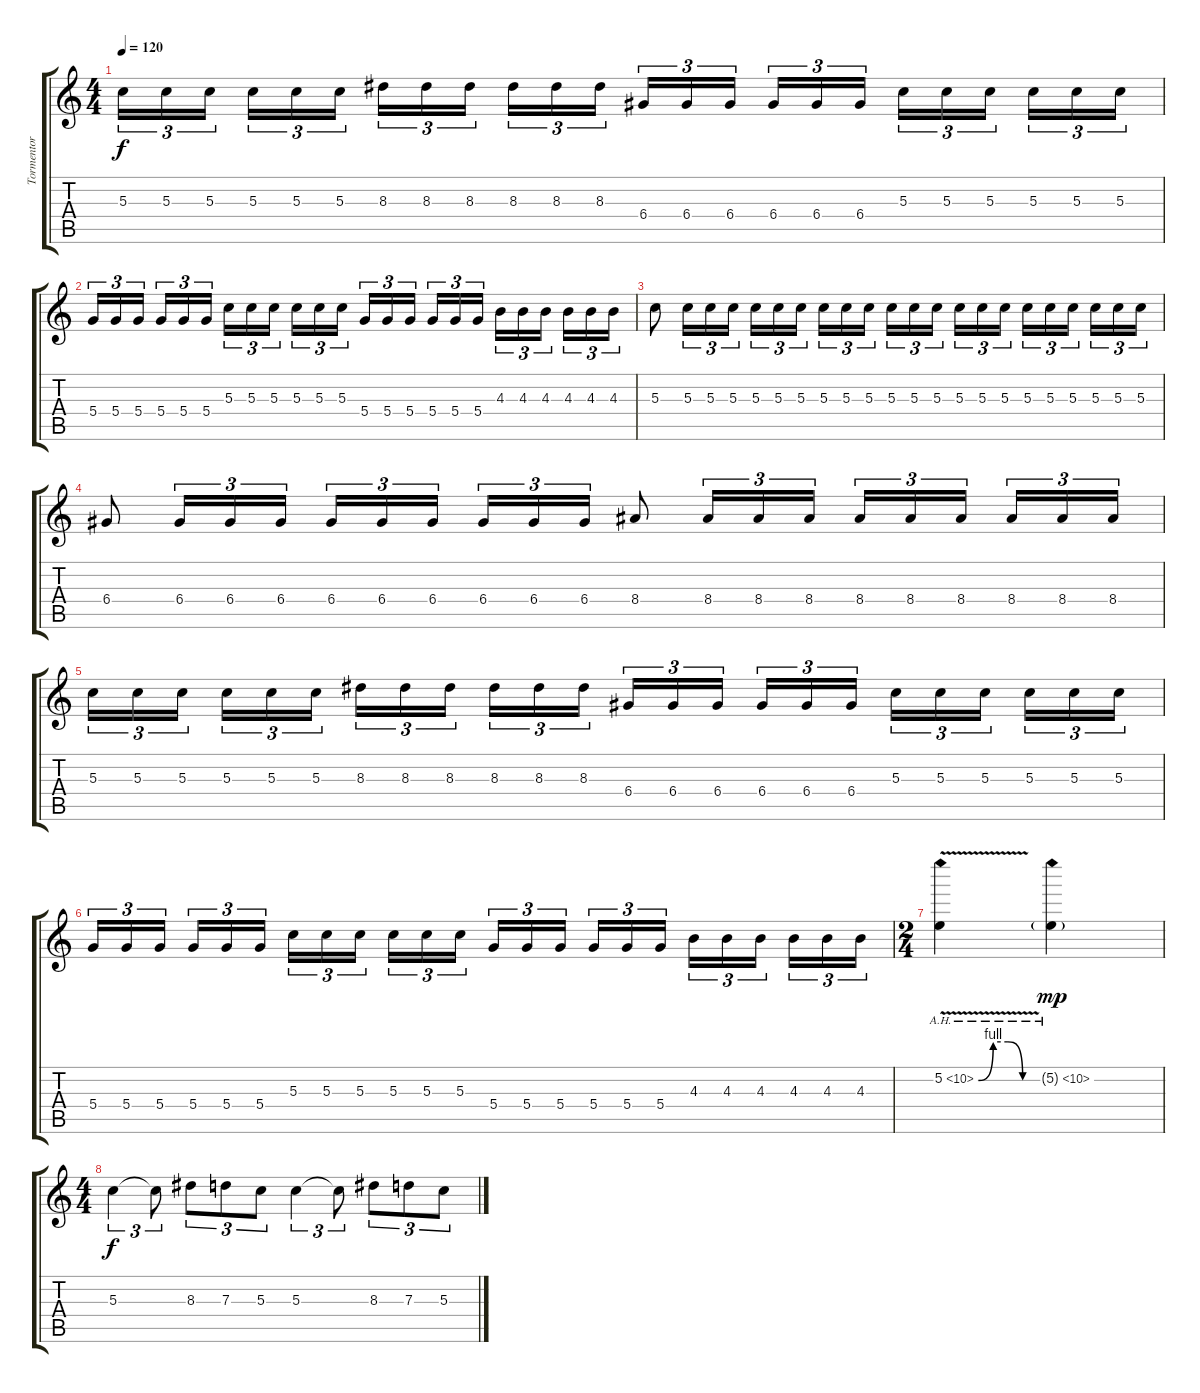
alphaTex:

\track ("Tormentor" "Tormentor") {instrument distortionguitar}
\staff {score tabs}
\tuning (E4 B3 G3 D3 A2 E2) {hide}
\ts (4 4)
\tempo 120
\clef g2
\ks c
5.3.16{tu (3 2) dy f} 5.3.16{tu (3 2)} 5.3.16{tu (3 2)} 5.3.16{tu (3 2)} 5.3.16{tu (3 2)} 5.3.16{tu (3 2)} 8.3.16{tu (3 2)} 8.3.16{tu (3 2)} 8.3.16{tu (3 2)} 8.3.16{tu (3 2)} 8.3.16{tu (3 2)} 8.3.16{tu (3 2)} 6.4.16{tu (3 2)} 6.4.16{tu (3 2)} 6.4.16{tu (3 2)} 6.4.16{tu (3 2)} 6.4.16{tu (3 2)} 6.4.16{tu (3 2)} 5.3.16{tu (3 2)} 5.3.16{tu (3 2)} 5.3.16{tu (3 2)} 5.3.16{tu (3 2)} 5.3.16{tu (3 2)} 5.3.16{tu (3 2)} |
5.4.16{tu (3 2)} 5.4.16{tu (3 2)} 5.4.16{tu (3 2)} 5.4.16{tu (3 2)} 5.4.16{tu (3 2)} 5.4.16{tu (3 2)} 5.3.16{tu (3 2)} 5.3.16{tu (3 2)} 5.3.16{tu (3 2)} 5.3.16{tu (3 2)} 5.3.16{tu (3 2)} 5.3.16{tu (3 2)} 5.4.16{tu (3 2)} 5.4.16{tu (3 2)} 5.4.16{tu (3 2)} 5.4.16{tu (3 2)} 5.4.16{tu (3 2)} 5.4.16{tu (3 2)} 4.3.16{tu (3 2)} 4.3.16{tu (3 2)} 4.3.16{tu (3 2)} 4.3.16{tu (3 2)} 4.3.16{tu (3 2)} 4.3.16{tu (3 2)} |
5.3.8 5.3.16{tu (3 2)} 5.3.16{tu (3 2)} 5.3.16{tu (3 2)} 5.3.16{tu (3 2)} 5.3.16{tu (3 2)} 5.3.16{tu (3 2)} 5.3.16{tu (3 2)} 5.3.16{tu (3 2)} 5.3.16{tu (3 2)} 5.3.16{tu (3 2)} 5.3.16{tu (3 2)} 5.3.16{tu (3 2)} 5.3.16{tu (3 2)} 5.3.16{tu (3 2)} 5.3.16{tu (3 2)} 5.3.16{tu (3 2)} 5.3.16{tu (3 2)} 5.3.16{tu (3 2)} 5.3.16{tu (3 2)} 5.3.16{tu (3 2)} 5.3.16{tu (3 2)} |
6.4.8 6.4.16{tu (3 2)} 6.4.16{tu (3 2)} 6.4.16{tu (3 2)} 6.4.16{tu (3 2)} 6.4.16{tu (3 2)} 6.4.16{tu (3 2)} 6.4.16{tu (3 2)} 6.4.16{tu (3 2)} 6.4.16{tu (3 2)} 8.4.8 8.4.16{tu (3 2)} 8.4.16{tu (3 2)} 8.4.16{tu (3 2)} 8.4.16{tu (3 2)} 8.4.16{tu (3 2)} 8.4.16{tu (3 2)} 8.4.16{tu (3 2)} 8.4.16{tu (3 2)} 8.4.16{tu (3 2)} |
5.3.16{tu (3 2)} 5.3.16{tu (3 2)} 5.3.16{tu (3 2)} 5.3.16{tu (3 2)} 5.3.16{tu (3 2)} 5.3.16{tu (3 2)} 8.3.16{tu (3 2)} 8.3.16{tu (3 2)} 8.3.16{tu (3 2)} 8.3.16{tu (3 2)} 8.3.16{tu (3 2)} 8.3.16{tu (3 2)} 6.4.16{tu (3 2)} 6.4.16{tu (3 2)} 6.4.16{tu (3 2)} 6.4.16{tu (3 2)} 6.4.16{tu (3 2)} 6.4.16{tu (3 2)} 5.3.16{tu (3 2)} 5.3.16{tu (3 2)} 5.3.16{tu (3 2)} 5.3.16{tu (3 2)} 5.3.16{tu (3 2)} 5.3.16{tu (3 2)} |
5.4.16{tu (3 2)} 5.4.16{tu (3 2)} 5.4.16{tu (3 2)} 5.4.16{tu (3 2)} 5.4.16{tu (3 2)} 5.4.16{tu (3 2)} 5.3.16{tu (3 2)} 5.3.16{tu (3 2)} 5.3.16{tu (3 2)} 5.3.16{tu (3 2)} 5.3.16{tu (3 2)} 5.3.16{tu (3 2)} 5.4.16{tu (3 2)} 5.4.16{tu (3 2)} 5.4.16{tu (3 2)} 5.4.16{tu (3 2)} 5.4.16{tu (3 2)} 5.4.16{tu (3 2)} 4.3.16{tu (3 2)} 4.3.16{tu (3 2)} 4.3.16{tu (3 2)} 4.3.16{tu (3 2)} 4.3.16{tu (3 2)} 4.3.16{tu (3 2)} |
\ts (2 4)
5.2{be (custom 0 0 15 4 30 4 45 0 60 0) ah 5 v}.4 5.2{ah 5 g}.4{dy mp} |
\ts (4 4)
5.3.4{tu (3 2) dy f} 5.3{t}.8{tu (3 2)} 8.3.8{tu (3 2)} 7.3.8{tu (3 2)} 5.3.8{tu (3 2)} 5.3.4{tu (3 2)} 5.3{t}.8{tu (3 2)} 8.3.8{tu (3 2)} 7.3.8{tu (3 2)} 5.3.8{tu (3 2)}
